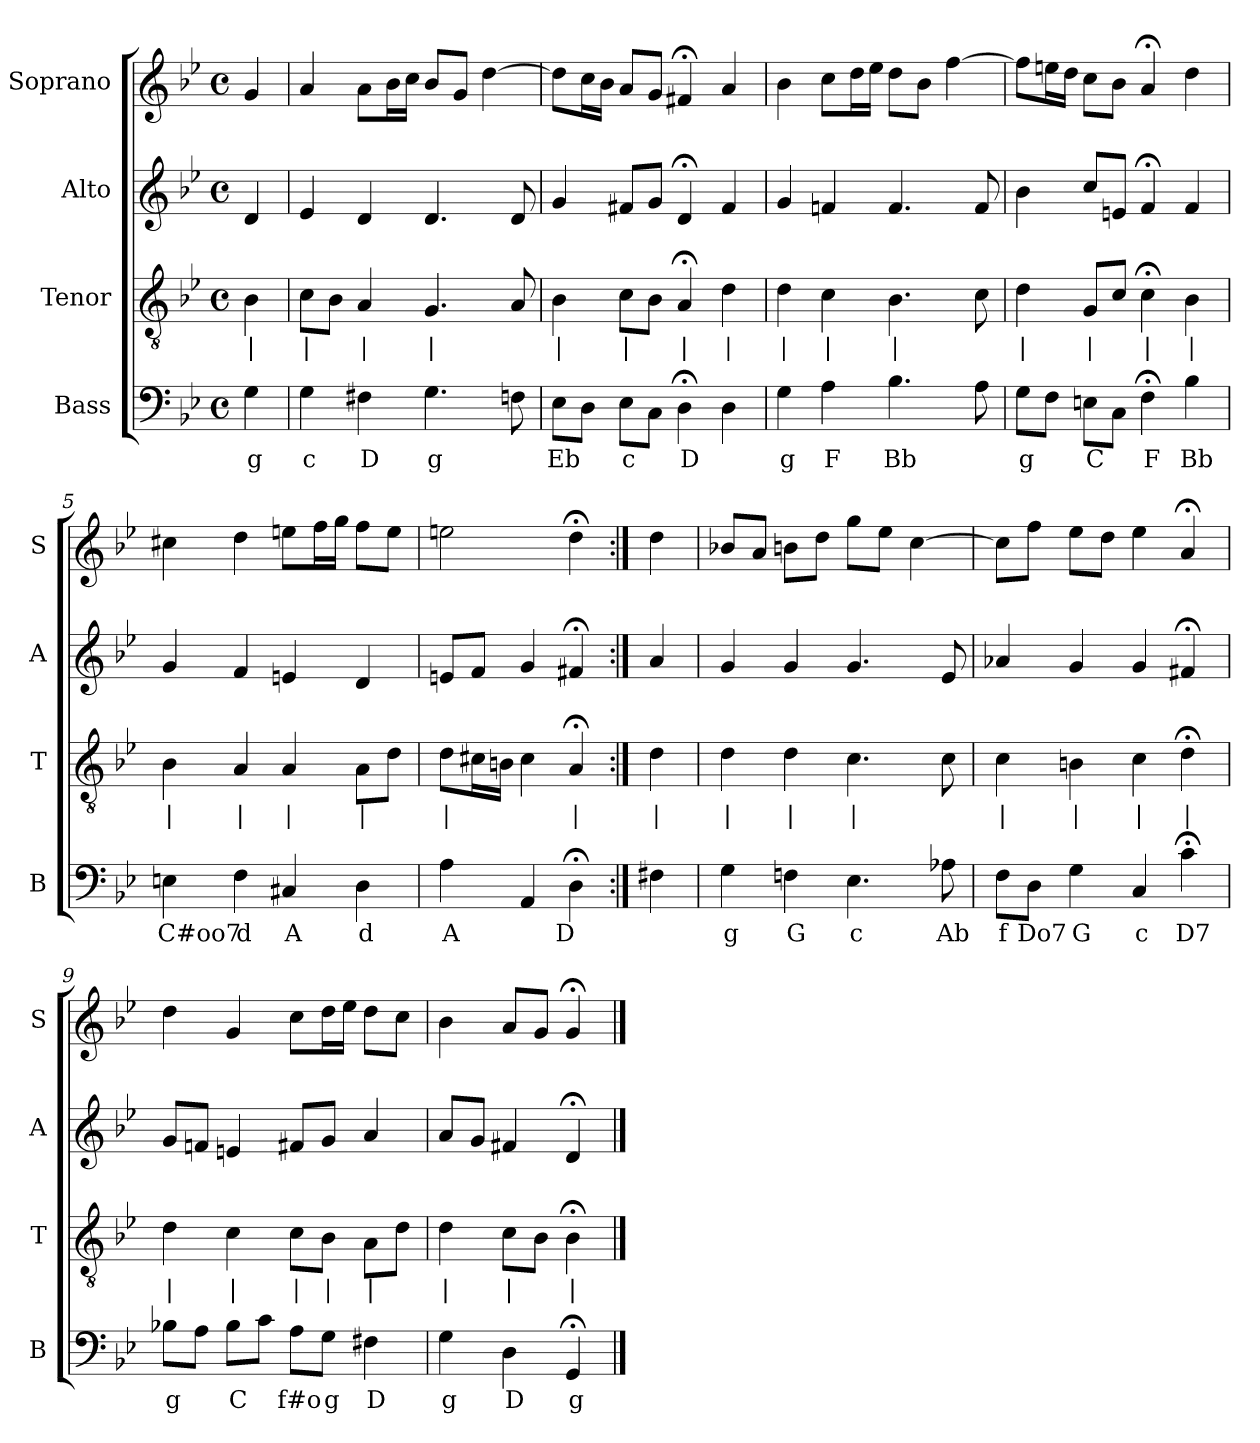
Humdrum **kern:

**kern	**text	**kern	**text	**kern	**kern
*part4	*part4	*part3	*part3	*part2	*part1
*staff4	*staff4	*staff3	*staff3	*staff2	*staff1
*I"Bass	*	*I"Tenor	*	*I"Alto	*I"Soprano
*I'B	*	*I'T	*	*I'A	*I'S
*clefF4	*	*clefGv2	*	*clefG2	*clefG2
*k[b-e-]	*	*k[b-e-]	*	*k[b-e-]	*k[b-e-]
*g:	*	*g:	*	*g:	*g:
*M4/4	*	*M4/4	*	*M4/4	*M4/4
*met(c)	*	*met(c)	*	*met(c)	*met(c)
*MM100	*	*MM100	*	*MM100	*MM100
=	=	=	=	=	=
4G	g	4B-	|	4d	4g
=1	=1	=1	=1	=1	=1
4G	c	8cL	|	4e-	4a
.	.	8B-J	.	.	.
4F#X	D	4A	|	4d	8aL
.	.	.	.	.	16b-L
.	.	.	.	.	16ccJJ
4.G	g	4.G	|	4.d	8b-L
.	.	.	.	.	8gJ
.	.	.	.	.	[4dd
8Fn	.	8A	.	8d	.
=2	=2	=2	=2	=2	=2
8E-L	Eb	4B-	|	4g	8ddL]
8DJ	.	.	.	.	16ccL
.	.	.	.	.	16b-JJ
8E-L	c	8cL	|	8f#XL	8aL
8CJ	.	8B-J	.	8gJ	8gJ
4D;<	D	4A;<	|	4d;<	4f#X;<
4D	.	4d	|	4f#	4a
=3	=3	=3	=3	=3	=3
4G	g	4d	|	4g	4b-
4A	F	4c	|	4fn	8ccL
.	.	.	.	.	16ddL
.	.	.	.	.	16ee-JJ
4.B-	Bb	4.B-	|	4.f	8ddL
.	.	.	.	.	8b-J
.	.	.	.	.	[4ff
8A	.	8c	.	8f	.
=4	=4	=4	=4	=4	=4
8GL	g	4d	|	4b-	8ffL]
8FJ	.	.	.	.	16eenL
.	.	.	.	.	16ddJJ
8EnL	C	8GL	|	8ccL	8ccL
8CJ	.	8cJ	.	8enJ	8b-J
4F;<	F	4c;<	|	4f;<	4a;<
4B-	Bb	4B-	|	4f	4dd
=5	=5	=5	=5	=5	=5
4En	C#oo7	4B-	|	4g	4cc#X
4F	d	4A	|	4f	4dd
4C#X	A	4A	|	4en	8eenL
.	.	.	.	.	16ffL
.	.	.	.	.	16ggJJ
4D	d	8AL	|	4d	8ffL
.	.	8dJ	.	.	8eeJ
=6	=6	=6	=6	=6	=6
4A	A	8dL	|	8enL	2een
.	.	16c#XL	.	8fJ	.
.	.	16BnJJ	.	.	.
4AA	.	4c#	.	4g	.
4D;<	D	4A;<	|	4f#X;<	4dd;<
=:|!	=:|!	=:|!	=:|!	=:|!	=:|!
4F#X	.	4d	|	4a	4dd
=7	=7	=7	=7	=7	=7
4G	g	4d	|	4g	8b-XL
.	.	.	.	.	8aJ
4Fn	G	4d	|	4g	8bnL
.	.	.	.	.	8ddJ
4.E-	c	4.c	|	4.g	8ggL
.	.	.	.	.	8ee-J
.	.	.	.	.	[4cc
8A-X	Ab	8c	.	8e-	.
=8	=8	=8	=8	=8	=8
8FL	f	4c	|	4a-X	8ccL]
8DJ	Do7	.	.	.	8ffJ
4G	G	4Bn	|	4g	8ee-L
.	.	.	.	.	8ddJ
4C	c	4c	|	4g	4ee-
4c;<	D7	4d;<	|	4f#X;<	4a;<
=9	=9	=9	=9	=9	=9
8B-XL	g	4d	|	8gL	4dd
8AJ	.	.	.	8fnJ	.
8B-L	C	4c	|	4en	4g
8cJ	.	.	.	.	.
8AL	f#o	8cL	|	8f#XL	8ccL
8GJ	g	8B-J	|	8gJ	16ddL
.	.	.	.	.	16ee-JJ
4F#X	D	8AL	|	4a	8ddL
.	.	8dJ	.	.	8ccJ
=10	=10	=10	=10	=10	=10
4G	g	4d	|	8aL	4b-
.	.	.	.	8gJ	.
4D	D	8cL	|	4f#X	8aL
.	.	8B-J	.	.	8gJ
4GG;<	g	4B-;<	|	4d;<	4g;<
==	==	==	==	==	==
*-	*-	*-	*-	*-	*-
